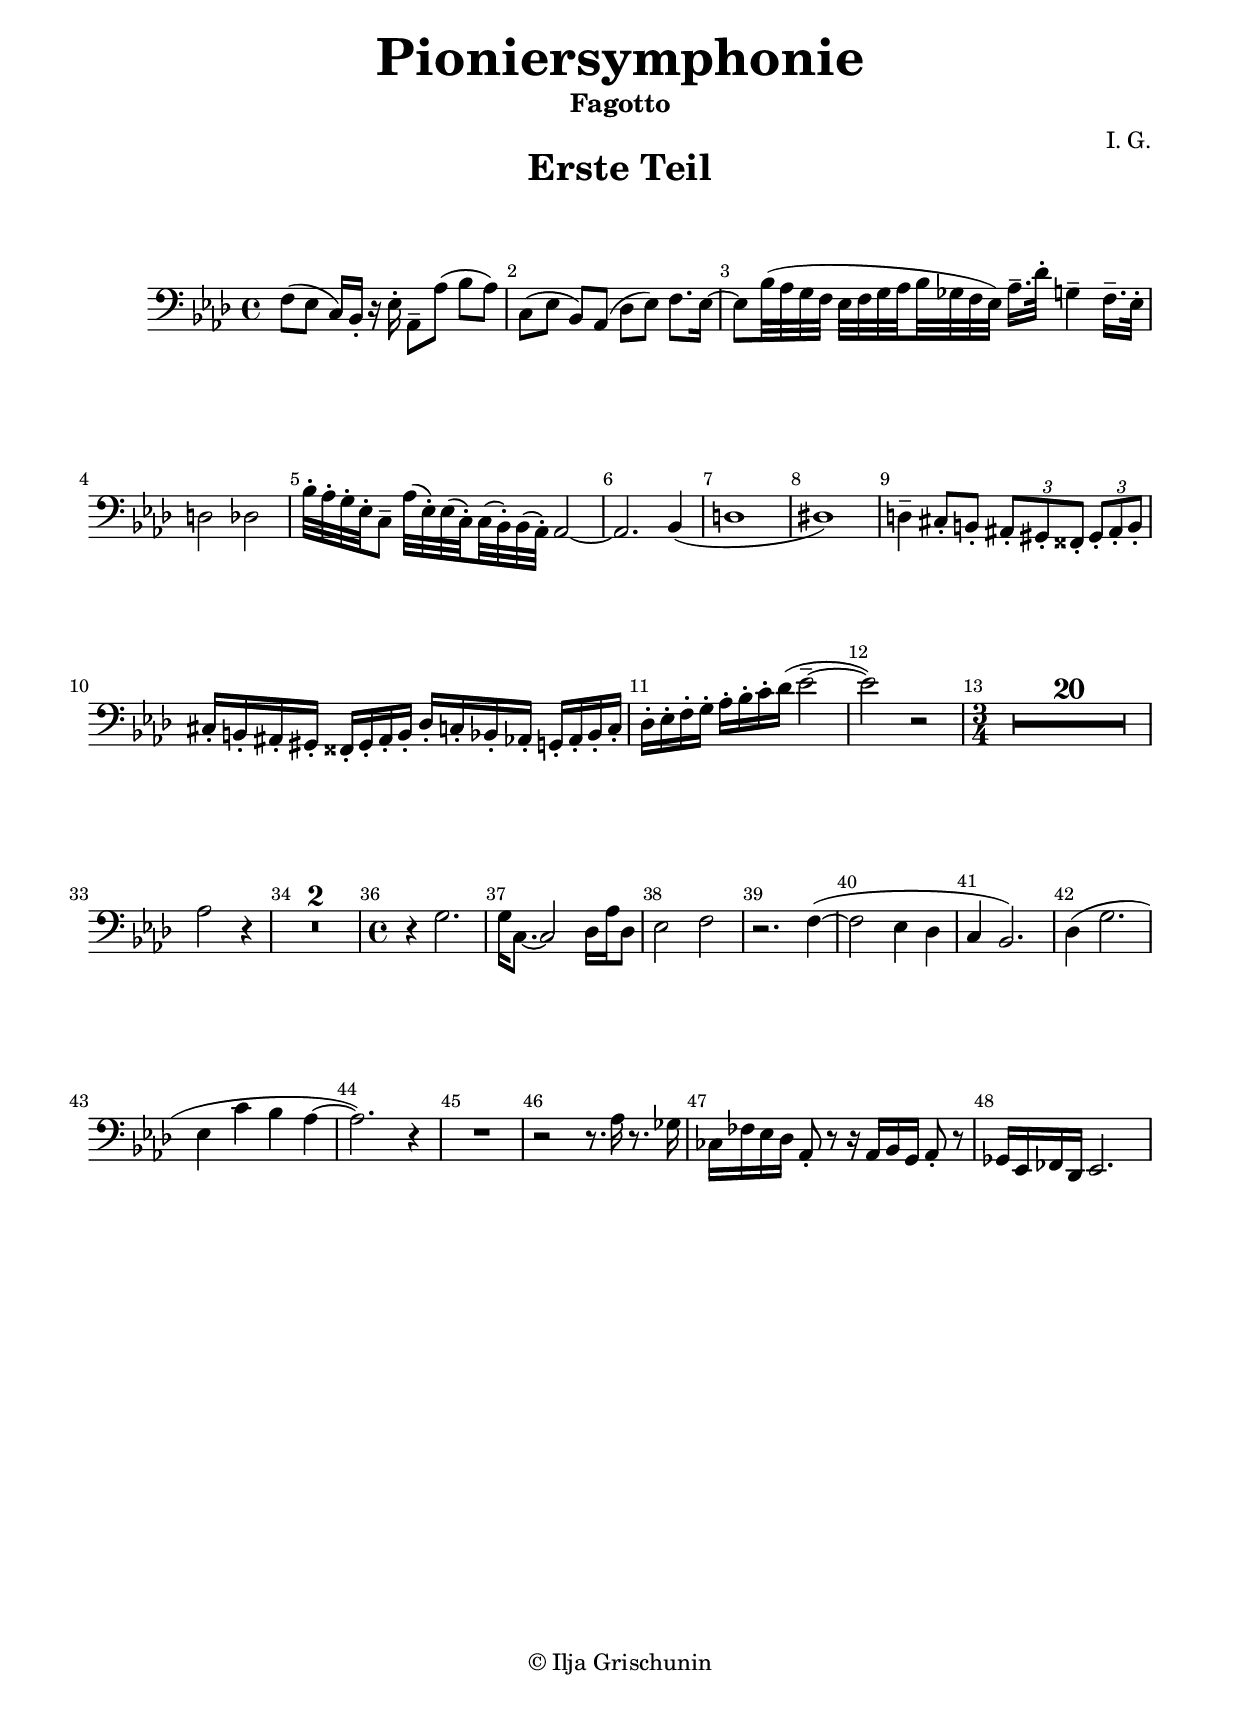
\version "2.19.15"

\language "deutsch"

%\header {
%  title = "Pioniersymphonie"
%  subtitle = "Fagotto"
%  meter = "Grave"
%  composer = "I. G."
%  tagline = \markup {\char ##x00A9 "Ilja Grischunin"}
%}

\paper {
  %#(set-paper-size "a4")
  top-system-spacing.basic-distance = #15
  top-markup-spacing.basic-distance = #5
  markup-system-spacing.basic-distance = #15
  system-system-spacing.basic-distance = #20
  last-bottom-spacing.basic-distance = #15
  left-margin = 15
  right-margin = 15
  %two-sided = ##t
  %inner-margin = 25
  %outer-margin = 15
}

\layout {
  indent = 10
  \context {
    \Score
    \override BarNumber.break-visibility = ##(#f #t #t)
    %\remove "Bar_number_engraver"
  }
}

\version "2.19.15"

\language "deutsch"

fagottoMusic = \relative {
  \key as \major
  \time 4/4
  \set beamExceptions = #'()
  \set baseMoment = #(ly:make-moment 1/4)
  \set beatStructure = #'(1 1 1 1)
  \clef bass
  \compressFullBarRests
  f8( es c16) b-. r es-. as,8-- as'( b as)
  c,( es b) as( des es) f8. es16~
  \set subdivideBeams = ##t
  \set baseMoment = #(ly:make-moment 1/8)
  \set beatStructure = #'(2 2 2 2)
  es8 b'32(as g f es f g as b ges f es) as16.-- des32-. g,4-- f16.-- es32-.
  d2 des
  b'32-. as-. g-. es-. c8-- as'32( es-.) es( c-.) c( b-.) b( as-.) as2~
  as2. b4_( d1 dis)
  d4-- cis8-. h-. \tuplet 3/2 4 {ais8-. gis-. fisis-. gis-. ais-. h-.}
  \set subdivideBeams = ##f
  cis16-. h-. ais-. gis-. fisis-. gis-. ais-. h-.
  des-. c-. b-. as-. g-. as-. b-. c-.
  des-. es-.f-.g-. as-. b-. c-. des( es2--~ es) r
  \time 3/4
  R2.*20 as,2 r4 R2.*2
  \time 4/4
  r4 g2. g16 c,8.~ c2 des16 as' des,8 es2 f r2. f4~( f2 es4 des c b2.)
  des4( g2. es4 c' b as~ as2.) r4 R1 r2 r8. as16 r8. ges16
  ces, fes es des as8-. r r16 as b g as8-. r ges16 es fes des es2.
}

fagottoMusicDrei = \relative {
  \key h \minor
  \time 4/4
  \set beamExceptions = #'()
  \set baseMoment = #(ly:make-moment 1/4)
  \set beatStructure = #'(1 1 1 1)
  \clef bass
  \compressFullBarRests
  \override MultiMeasureRest.expand-limit = #2
}

fagottoMusicVier = \relative {
  \key as \major
  \time 3/4
  \set beamExceptions = #'()
  \set baseMoment = #(ly:make-moment 1/4)
  \set beatStructure = #'(1 1 1 1)
  \clef bass
  \compressFullBarRests
}


\book {
  \paper {
    print-all-headers = ##t
  }
  \header {
    title = \markup {\fontsize #3 "Pioniersymphonie"}
    subtitle = "Fagotto"
    %meter = "Grave"
    composer = "I. G."
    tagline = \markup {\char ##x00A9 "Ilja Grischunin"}
  }
  %%%%%%%%%%%%%%%%%%%%%%%%%% ERsTE TEIL %%%%%%%%%%%%%%%%%%%%%%%%%%
  \score {
    \new Staff
    \fagottoMusic
    \header {
      title = "Erste Teil"
      subtitle = ##f
      composer = ##f
      %breakbefore = ##t
    }
  }

  %%%%%%%%%%%%%%%%%%%%%%%%%% DRITTE TEIL %%%%%%%%%%%%%%%%%%%%%%%%%%
  %\score {
  %  \new Staff
  %  \fagottoMusicDrei
  %}

  %%%%%%%%%%%%%%%%%%%%%%%%%% VIERTE TEIL %%%%%%%%%%%%%%%%%%%%%%%%%%
  \score {
    \new Staff
    \fagottoMusicVier
    \header {
      title = "Vierte Teil"
      subtitle = ##f
      composer = ##f
      %breakbefore = ##t
    }
  }
}